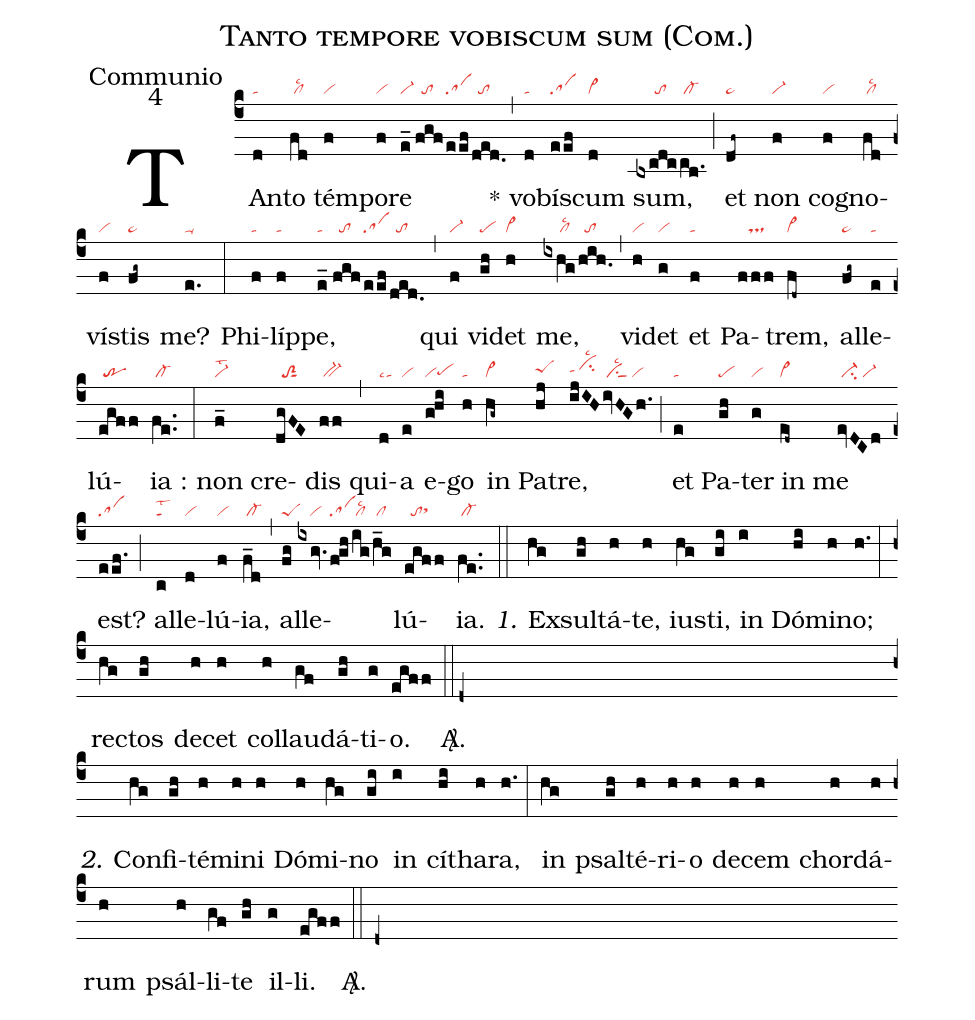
name:Tanto tempore vobiscum sum (Com.);
office-part:Communio;
mode:4;
nabc-lines:1;
%%
(c4) TAn(d|ta)to(fd|/cllsc2) tém(f|vi)po(f|vi)re(e_|vi-|//fgf|//to|/eef|sa|/ded.|//to) *(,)
vo(d|ta)bís(eef|sa)cum(d|vi>) sum,(bxcdc|//////to|cb.|/cl-) (;)
et(df~|pe~) non(f|vi-) co(f|vi)gno(fd|/cllsc2)ví(f|vi)stis(fg~|pe~) me?(e.|ta-) (:)
Phi(f|ta)líp(f|ta)pe,(e_|ta|//fgf|//to|/eef|sa|/ded.|//to) (,)
qui(f|vi-) vi(gh|pe)det(h|vi>) me,(ixhg|/////cllsc2|/hih.|//to) (,)
vi(h|vi)det(g|vi) et(f|ta) Pa(fff|///ts)trem,(fd~|cl~) al(fg~|pe~)le(e|ta)lú(egff|/tr){ia} :(fe..|/cl-) (:)
non(f_|vi-lst2) cre(dgFE|//toS2sut1)dis(ff|/bv-) (,)
qui(d|talsc1)a(e|vi) e(g!hi|vipehg)go(h|ta) in(hg~|cl~) Pa(hj|peShh)tre,(ijIH|tahh/cihilsc2|/ivHGh.|/ciSlsc2/vi) (;)
et(e|ta) Pa(gh|pe)ter(g|vi) in(ed~|cl~) me(evDCd|/ci-/vi-) est?(eef.|sa) (;)
al(c|talst2)le(d|vi)lú(f|vi){ia},(f_d|/cl-) (,)
al(fg|peS)le(ixgv.|////vi|/f!gh|sa|/ig|/cllsc2|/h_g|/cl)lú(egff|//tosthh){ia}.(fe..|/cl-) (::)

<i>1.</i> Ex(hg)sul(gh)tá(h)te,(h) ius(hg)ti,(gi) in(i) Dó(hi)mi(h)no;(h.) (:) rec(hg)tos(gh) de(h)cet(h) col(h)lau(gf)dá(gh)ti(g)o.(egff) <sp>A/</sp>.(::d+Z)

<i>2.</i> Con(hg)fi(gh)té(h)mi(h)ni(h) Dó(h)mi(hg)no(gi) in(i) cí(hi)tha(h)ra,(h.) (:) in(hg) psal(gh)té(h)ri(h)o(h) de(h)cem(h) chor(h)dá(h)rum(h) psál(h)li(gf)te(gh) il(g)li.(egff) <sp>A/</sp>.(::d+)
